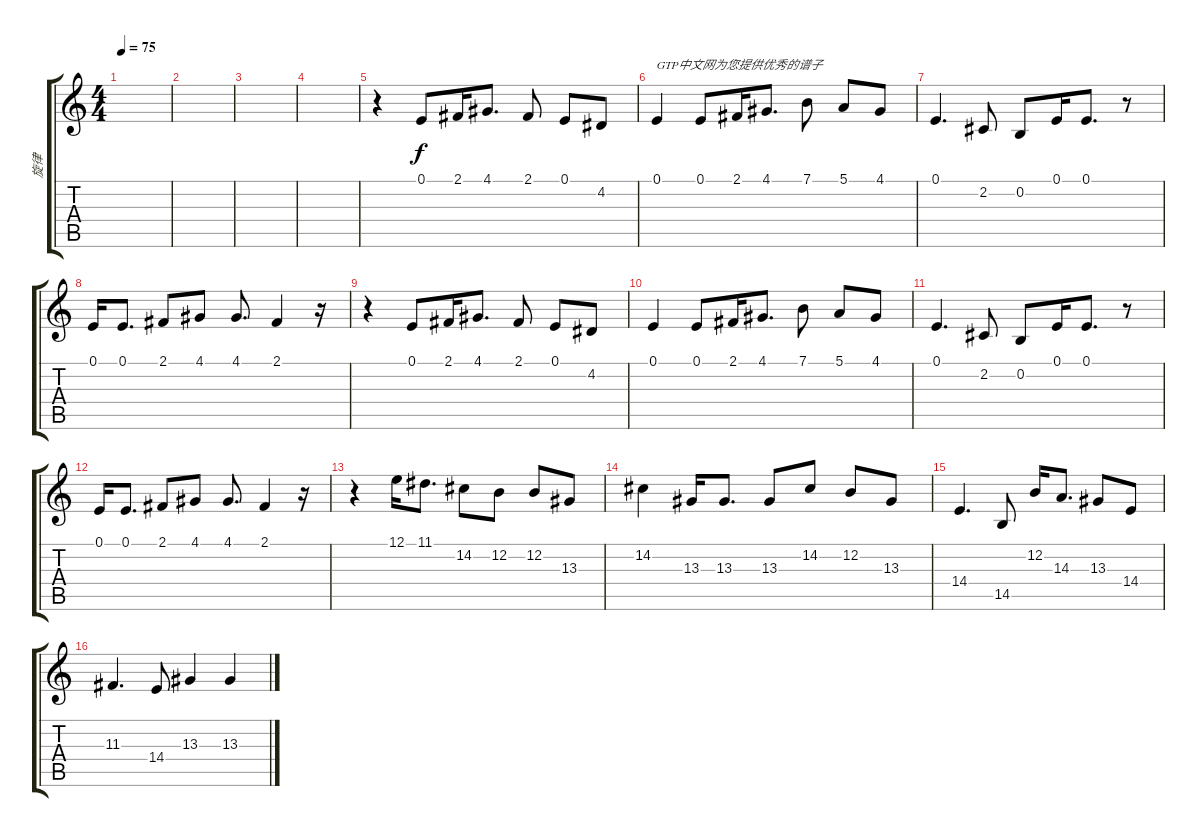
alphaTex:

\track ("旋律" "旋律") {instrument voiceoohs}
\staff {score tabs}
\tuning (E4 B3 G3 D3 A2 E2) {hide}
\ts (4 4)
\tempo 75
\clef g2
\ks c
|
|
|
|
r.4 0.1.8 2.1.16 4.1.8{d} 2.1.8 0.1.8 4.2.8 |
0.1.4{txt "GTP中文网为您提供优秀的谱子"} 0.1.8 2.1.16 4.1.8{d} 7.1.8 5.1.8 4.1.8 |
0.1.4{d} 2.2.8 0.2.8 0.1.16 0.1.8{d} r.8 |
0.1.16 0.1.8{d} 2.1.8 4.1.8 4.1.8{d} 2.1.4 r.16 |
r.4 0.1.8 2.1.16 4.1.8{d} 2.1.8 0.1.8 4.2.8 |
0.1.4 0.1.8 2.1.16 4.1.8{d} 7.1.8 5.1.8 4.1.8 |
0.1.4{d} 2.2.8 0.2.8 0.1.16 0.1.8{d} r.8 |
0.1.16 0.1.8{d} 2.1.8 4.1.8 4.1.8{d} 2.1.4 r.16 |
r.4 12.1.16 11.1.8{d} 14.2.8 12.2.8 12.2.8 13.3.8 |
14.2.4 13.3.16 13.3.8{d} 13.3.8 14.2.8 12.2.8 13.3.8 |
14.4.4{d} 14.5.8 12.2.16 14.3.8{d} 13.3.8 14.4.8 |
11.3.4{d} 14.4.8 13.3.4 13.3.4
